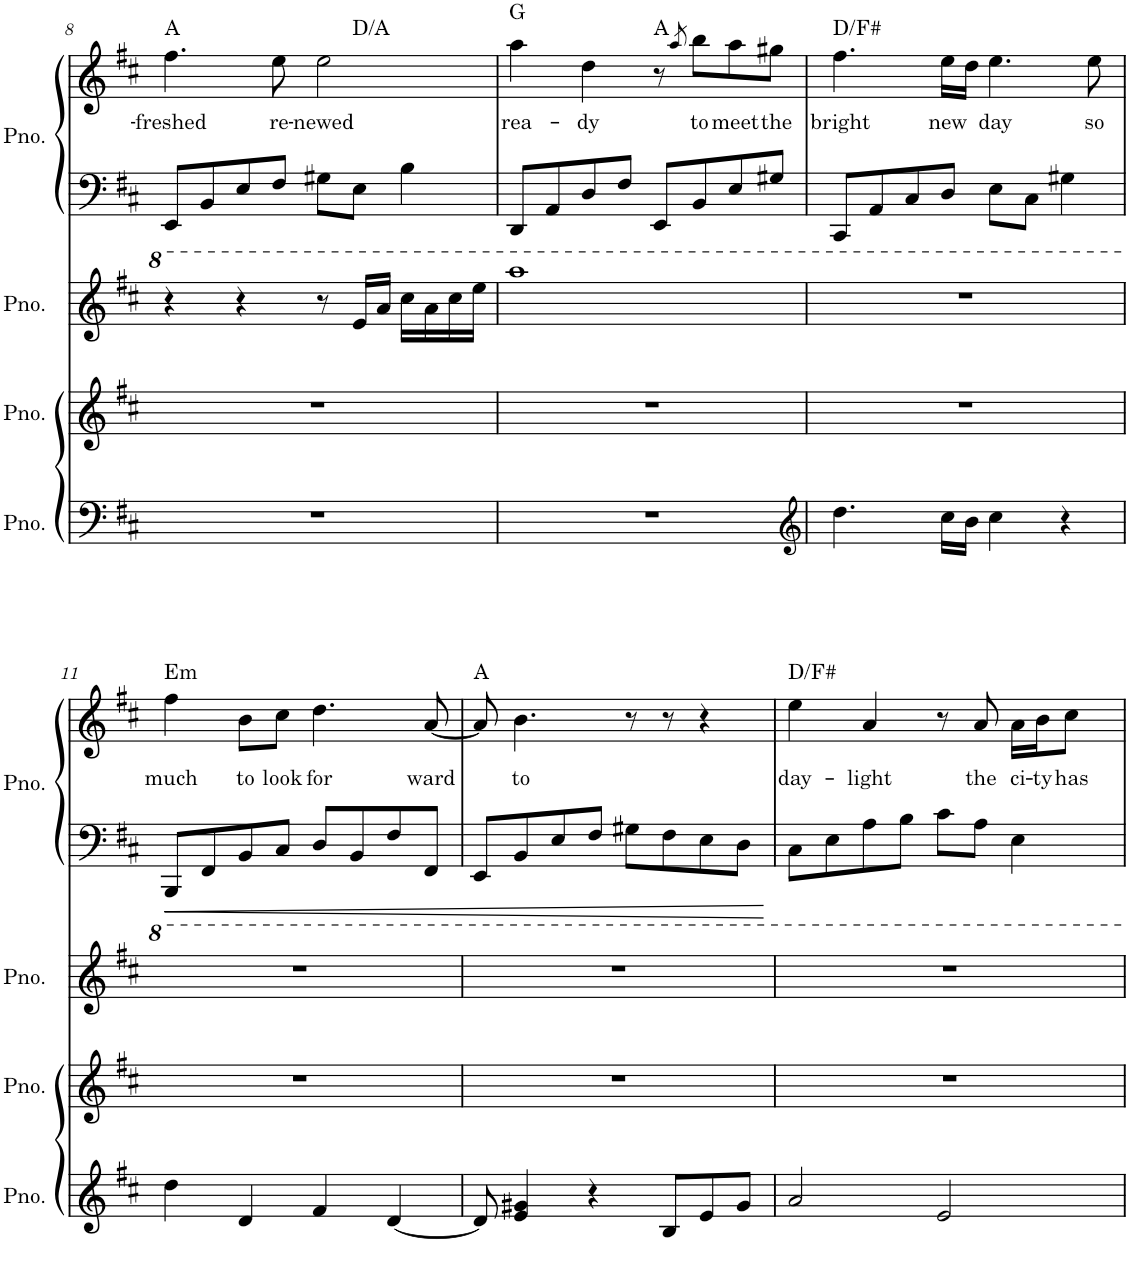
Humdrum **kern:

**kern	**kern	**kern	**kern	**kern	**text
*part4	*part3	*part2	*part1	*part1	*part1
*staff5	*staff4	*staff3	*staff2	*staff1	*staff1
*I"Piano	*I"Piano	*I"Piano	*I"Piano	*	*
*I'Pno.	*I'Pno.	*I'Pno.	*I'Pno.	*	*
!!LO:PB:g=z
*clefF4	*clefG2	*clefG2	*clefF4	*clefG2	*
*k[f#c#]	*k[f#c#]	*k[f#c#]	*k[f#c#]	*k[f#c#]	*
*M4/4	*M4/4	*M4/4	*M4/4	*M4/4	*
=8	=8	=8	=8	=8	=8
!	!	!	!	!LO:TX:a:t=A	!
!	!	!	!	!	!LO:LY:b
*	*	*	*	*^	*
1r	1r	4r	8EE/L	4.ff#\	2ryy	-freshed
.	.	.	8BB/	.	.	.
.	.	4r	8E/	.	.	.
!	!	!	!	!	!	!LO:LY:b
.	.	.	8F#/J	8ee\	.	re-
!	!	!	!	!	!	!LO:LY:b
.	.	8r	8G#X\L	2ee\	8ryy	-newed
!	!	!	!	!	!LO:TX:a:t=D/A	!
.	.	16ee/LL	8E\J	.	4.ryy	.
.	.	16aa/JJ	.	.	.	.
.	.	16ccc#\LL	4B\	.	.	.
.	.	16aa\	.	.	.	.
.	.	16ccc#\	.	.	.	.
.	.	16eee\JJ	.	.	.	.
=9	=9	=9	=9	=9	=9	=9
!	!	!	!	!LO:TX:a:t=G	!	!
!	!	!	!	!	!	!LO:LY:b
*	*	*	*	*v	*v	*
1r	1r	1aaa	8DD/L	4aa\	rea-
.	.	.	8AA/	.	.
!	!	!	!	!	!LO:LY:b
.	.	.	8D/	4dd\	-dy
.	.	.	8F#/J	.	.
!	!	!	!	!LO:TX:a:t=A	!
.	.	.	8EE/L	8r	.
.	.	.	.	(8qaa/	.
!	!	!	!	!	!LO:LY:b
.	.	.	8BB/	8bb\L	to
!	!	!	!	!	!LO:LY:b
.	.	.	8E/	8aa\	meet
!	!	!	!	!	!LO:LY:b
.	.	.	8G#X/J	8gg#X\J	the
=10	=10	=10	=10	=10	=10
*clefG2	*	*	*	*	*
!	!	!	!	!LO:TX:a:t=D/F#	!
!	!	!	!	!	!LO:LY:b
4.dd\	1r	1r	8CC#/L	4.ff#\	bright
.	.	.	8AA/	.	.
.	.	.	8C#/	.	.
!	!	!	!	!	!LO:LY:b
16cc#\LL	.	.	8D/J	16ee\LL	new
16b\JJ	.	.	.	16dd\JJ	.
!	!	!	!	!	!LO:LY:b
4cc#\	.	.	8E\L	4.ee\)	day
.	.	.	8C#\J	.	.
4r	.	.	4G#X\	.	.
!	!	!	!	!	!LO:LY:b
.	.	.	.	(8ee\	so
!!LO:LB:g=z
=11	=11	=11	=11	=11	=11
!	!	!	!	!LO:TX:a:t=Em	!
!	!	!	!	!	!LO:LY:b
4dd\	1r	1r	8BBB/L	4ff#\	much
.	.	.	8FF#/	.	.
!	!	!	!	!	!LO:LY:b
4d/	.	.	8BB/	8b\L	to
!	!	!	!	!	!LO:LY:b
.	.	.	8C#/J	8cc#\J	look
!	!	!	!	!	!LO:LY:b
4f#/	.	.	8D/L	4.dd\)	for
.	.	.	8BB/	.	.
[4d/	.	.	8F#/	.	.
!	!	!	!	!	!LO:LY:b
.	.	.	8FF#/J	[8a/	ward
=12	=12	=12	=12	=12	=12
!	!	!	!	!LO:TX:a:t=A	!
8d/]	1r	1r	8EE/L	(8a/]	.
!	!	!	!	!	!LO:LY:b
4e/ 4g#X/	.	.	8BB/	4.b\)	to
.	.	.	8E/	.	.
4r	.	.	8F#/J	.	.
.	.	.	8G#X\L	8r	.
8B/L	.	.	8F#\	8r	.
8e/	.	.	8E\	4r	.
8g#/J	.	.	8D\J	.	.
=13	=13	=13	=13	=13	=13
!	!	!	!	!LO:TX:a:t=D/F#	!
!	!	!	!	!	!LO:LY:b
*	*	*	*	*^	*
2a/	1r	1r	8C#\L	4ee\	2.ryy	day-
.	.	.	8E\	.	.	.
!	!	!	!	!	!	!LO:LY:b
.	.	.	8A\	4a/	.	-light
.	.	.	8B\J	.	.	.
2e/	.	.	8c#\L	8r	.	.
!	!	!	!	!	!	!LO:LY:b
.	.	.	8A\J	8a/	.	the
!	!	!	!	!	!	!LO:LY:b
.	.	.	4E\	16a\LL	8ryy	ci-
!	!	!	!	!	!	!LO:LY:b
.	.	.	.	16b\J	.	-ty
!	!	!	!	!	!	!LO:LY:b
.	.	.	.	8cc#\J	16ryy	has
.	.	.	.	.	[32eLLL	.
.	.	.	.	.	[32aJJJ	.
*	*	*	*	*v	*v	*
=	=	=	=	=	=
*-	*-	*-	*-	*-	*-
